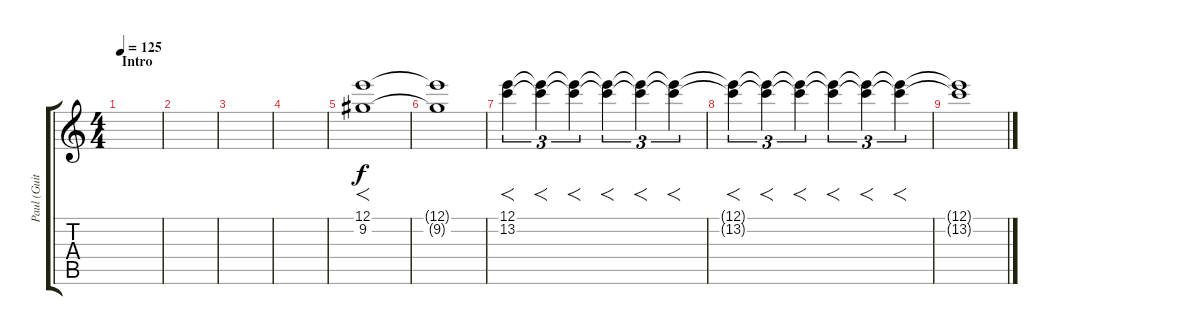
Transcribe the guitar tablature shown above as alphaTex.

\track ("Paul (Guitar)" "Paul (Guit") {instrument overdrivenguitar}
\staff {score tabs}
\tuning (E4 B3 G3 D3 A2 E2) {hide}
\ts (4 4)
\section ("" "Intro")
\tempo 125
\clef g2
\ks c
|
|
|
|
(12.1 9.2).1{f} |
(12.1{t} 9.2{t}).1 |
(12.1 13.2).4{f tu (3 2)} (12.1{t} 13.2{t}).4{f tu (3 2)} (12.1{t} 13.2{t}).4{f tu (3 2)} (12.1{t} 13.2{t}).4{f tu (3 2)} (12.1{t} 13.2{t}).4{f tu (3 2)} (12.1{t} 13.2{t}).4{f tu (3 2)} |
(12.1{t} 13.2{t}).4{f tu (3 2)} (12.1{t} 13.2{t}).4{f tu (3 2)} (12.1{t} 13.2{t}).4{f tu (3 2)} (12.1{t} 13.2{t}).4{f tu (3 2)} (12.1{t} 13.2{t}).4{f tu (3 2)} (12.1{t} 13.2{t}).4{f tu (3 2)} |
(12.1{t} 13.2{t}).1{volume 0}
